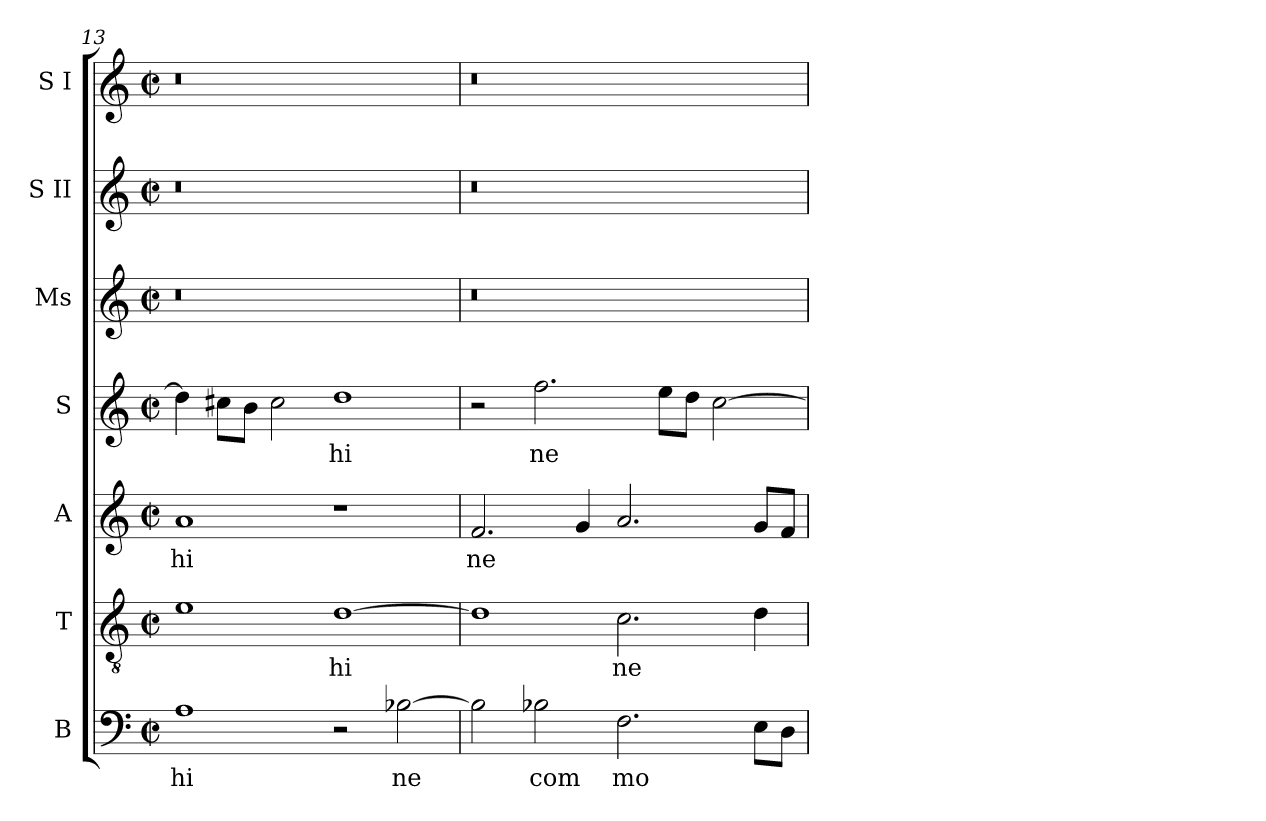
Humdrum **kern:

**kern	**text	**kern	**text	**kern	**text	**kern	**text	**kern	**kern	**kern
*part7	*part7	*part6	*part6	*part5	*part5	*part4	*part4	*part3	*part2	*part1
*staff7	*staff7	*staff6	*staff6	*staff5	*staff5	*staff4	*staff4	*staff3	*staff2	*staff1
*I"B	*	*I"T	*	*I"A	*	*I"S	*	*I"Ms	*I"S II	*I"S I
!!LO:PB:g=z
*clefF4	*	*clefGv2	*	*clefG2	*	*clefG2	*	*clefG2	*clefG2	*clefG2
*M2/2	*	*M2/2	*	*M2/2	*	*M2/2	*	*M2/2	*M2/2	*M2/2
*met(c|)	*	*met(c|)	*	*met(c|)	*	*met(c|)	*	*met(c|)	*met(c|)	*met(c|)
=13	=13	=13	=13	=13	=13	=13	=13	=13	=13	=13
!	!LO:LY:b:cj	!	!	!	!LO:LY:b:cj	!	!	!	!	!
1A	hi	1e	.	1a	hi	4dd\]	.	0r	0r	0r
.	.	.	.	.	.	8cc#\L	.	.	.	.
.	.	.	.	.	.	8b\J	.	.	.	.
.	.	.	.	.	.	2cc#\	.	.	.	.
!	!	!	!LO:LY:b:cj	!	!	!	!LO:LY:b:cj	!	!	!
2r	.	[>1d	-hi	1r	.	1dd	hi	.	.	.
!	!LO:LY:b:cj	!	!	!	!	!	!	!	!	!
[>2B-\	ne	.	.	.	.	.	.	.	.	.
=14	=14	=14	=14	=14	=14	=14	=14	=14	=14	=14
!	!	!	!	!	!LO:LY:b:cj	!	!	!	!	!
2B-\]	.	1d]	.	2.f/	ne	2r	.	0r	0r	0r
!	!LO:LY:b:cj	!	!	!	!	!	!LO:LY:b:cj	!	!	!
2B-\	com	.	.	.	.	2.ff\	ne	.	.	.
.	.	.	.	4g/	.	.	.	.	.	.
!	!LO:LY:b	!	!LO:LY:b:cj	!	!	!	!	!	!	!
2.F\	mo	2.c\	ne	2.a/	.	.	.	.	.	.
.	.	.	.	.	.	8ee\L	.	.	.	.
.	.	.	.	.	.	8dd\J	.	.	.	.
.	.	.	.	.	.	[>2cc\	.	.	.	.
8E\L	.	4d\	.	8g/L	.	.	.	.	.	.
8D\J	.	.	.	8f/J	.	.	.	.	.	.
=	=	=	=	=	=	=	=	=	=	=
*-	*-	*-	*-	*-	*-	*-	*-	*-	*-	*-
